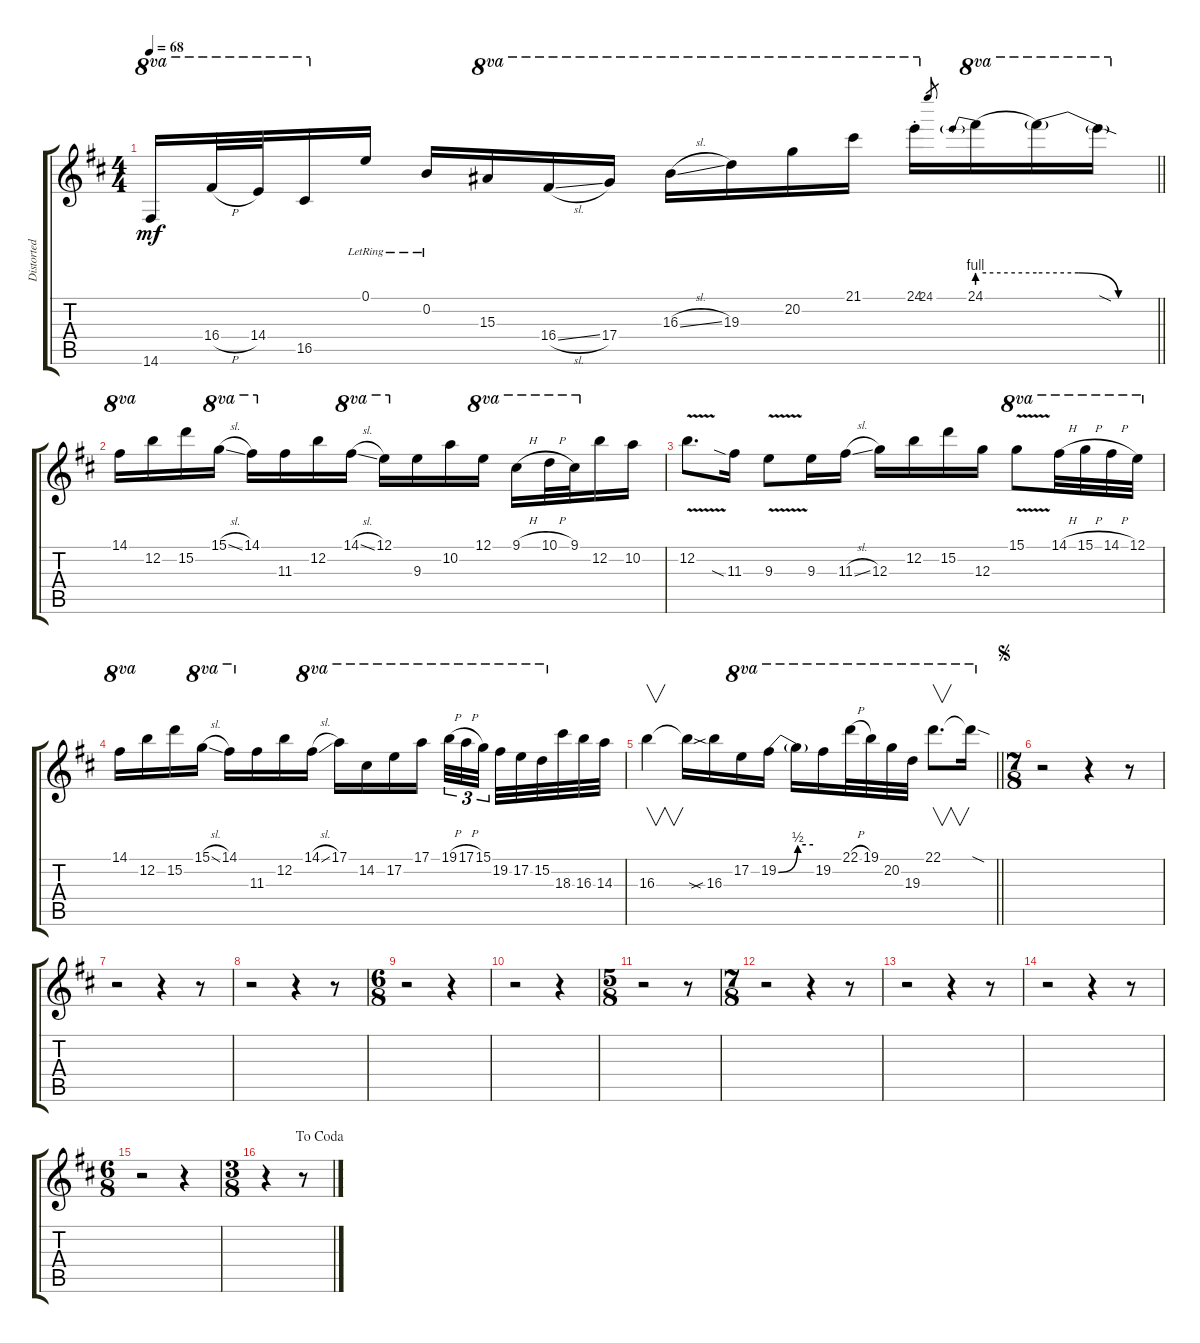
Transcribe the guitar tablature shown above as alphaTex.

\track ("Distorted [Lead]" "Distorted ") {instrument overdrivenguitar}
\staff {score tabs}
\tuning (E4 B3 G3 D3 A2 E2) {hide}
\ts (4 4)
\tempo 68
\clef g2
\barLineRight lightlight
\ks d
14.6.16{ot 8va dy mf} 16.4{h}.32{ot 8va} 14.4.32{ot 8va} 16.5.16{ot 8va} 0.1{lr}.16 0.2{lr}.16 15.3.16{ot 8va} 16.4{sl}.16{ot 8va} 17.4.16{ot 8va} 16.3{sl}.16{ot 8va} 19.3.16{ot 8va} 20.2.16{ot 8va} 21.1.16{ot 8va} 24.1{st}.16{ot 8va} 24.1.8{gr} 24.1{be (prebend 0 4 60 4)}.16{ot 8va} 24.1{be (custom 0 4 20 4 40 0 60 0) t}.16{ot 8va} 24.1{sod t}.16{ot 8va} |
14.1.16{ot 8va} 12.2.16 15.2.16 15.1{sl}.16{ot 8va} 14.1.16{ot 8va} 11.3.16 12.2.16 14.1{sl}.16{ot 8va} 12.1.16{ot 8va} 9.3.16 10.2.16 12.1.16{ot 8va} 9.1{h}.16{ot 8va} 10.1{h}.32{ot 8va} 9.1.32{ot 8va} 12.2.16 10.2.16 |
12.2{v}.8{d} 11.3{sia}.16 9.3{v}.8 9.3.16 11.3{sl}.16 12.3.16 12.2.16 15.2.16 12.3.16 15.1{v}.8{ot 8va} 14.1{h}.32{ot 8va} 15.1{h}.32{ot 8va} 14.1{h}.32{ot 8va} 12.1.32{ot 8va} |
14.1.16{ot 8va} 12.2.16 15.2.16 15.1{sl}.16{ot 8va} 14.1.16{ot 8va} 11.3.16 12.2.16 14.1{sl}.16{ot 8va} 17.1.16{ot 8va} 14.2.16{ot 8va} 17.2.16{ot 8va} 17.1.16{ot 8va} 19.1{h}.32{tu (3 2) ot 8va} 17.1{h}.32{tu (3 2) ot 8va} 15.1.32{tu (3 2) ot 8va beam splitsecondary} 19.2.32{ot 8va} 17.2.32{ot 8va} 15.2.32{ot 8va} 18.3.32 16.3.32 14.3.32 |
\barLineRight lightlight
16.3.4{v} 16.3{sod t}.16 16.3{sib}.16 17.2.16{ot 8va} 19.2{be (bend 0 0 60 2)}.16{ot 8va} 19.2{be (hold 0 2 60 2) t}.16{ot 8va} 19.2.16{ot 8va} 22.1{h}.32{ot 8va} 19.1.32{ot 8va} 20.2.32{ot 8va} 19.3.32{ot 8va} 22.1.8{v d ot 8va} 22.1{sod t}.16{ot 8va} |
\ts (7 8)
\jump segno
r.2 r.4 r.8 |
r.2 r.4 r.8 |
r.2 r.4 r.8 |
\ts (6 8)
r.2 r.4 |
r.2 r.4 |
\ts (5 8)
r.2 r.8 |
\ts (7 8)
r.2 r.4 r.8 |
r.2 r.4 r.8 |
r.2 r.4 r.8 |
\ts (6 8)
r.2 r.4 |
\ts (3 8)
\jump dacoda
r.4 r.8
